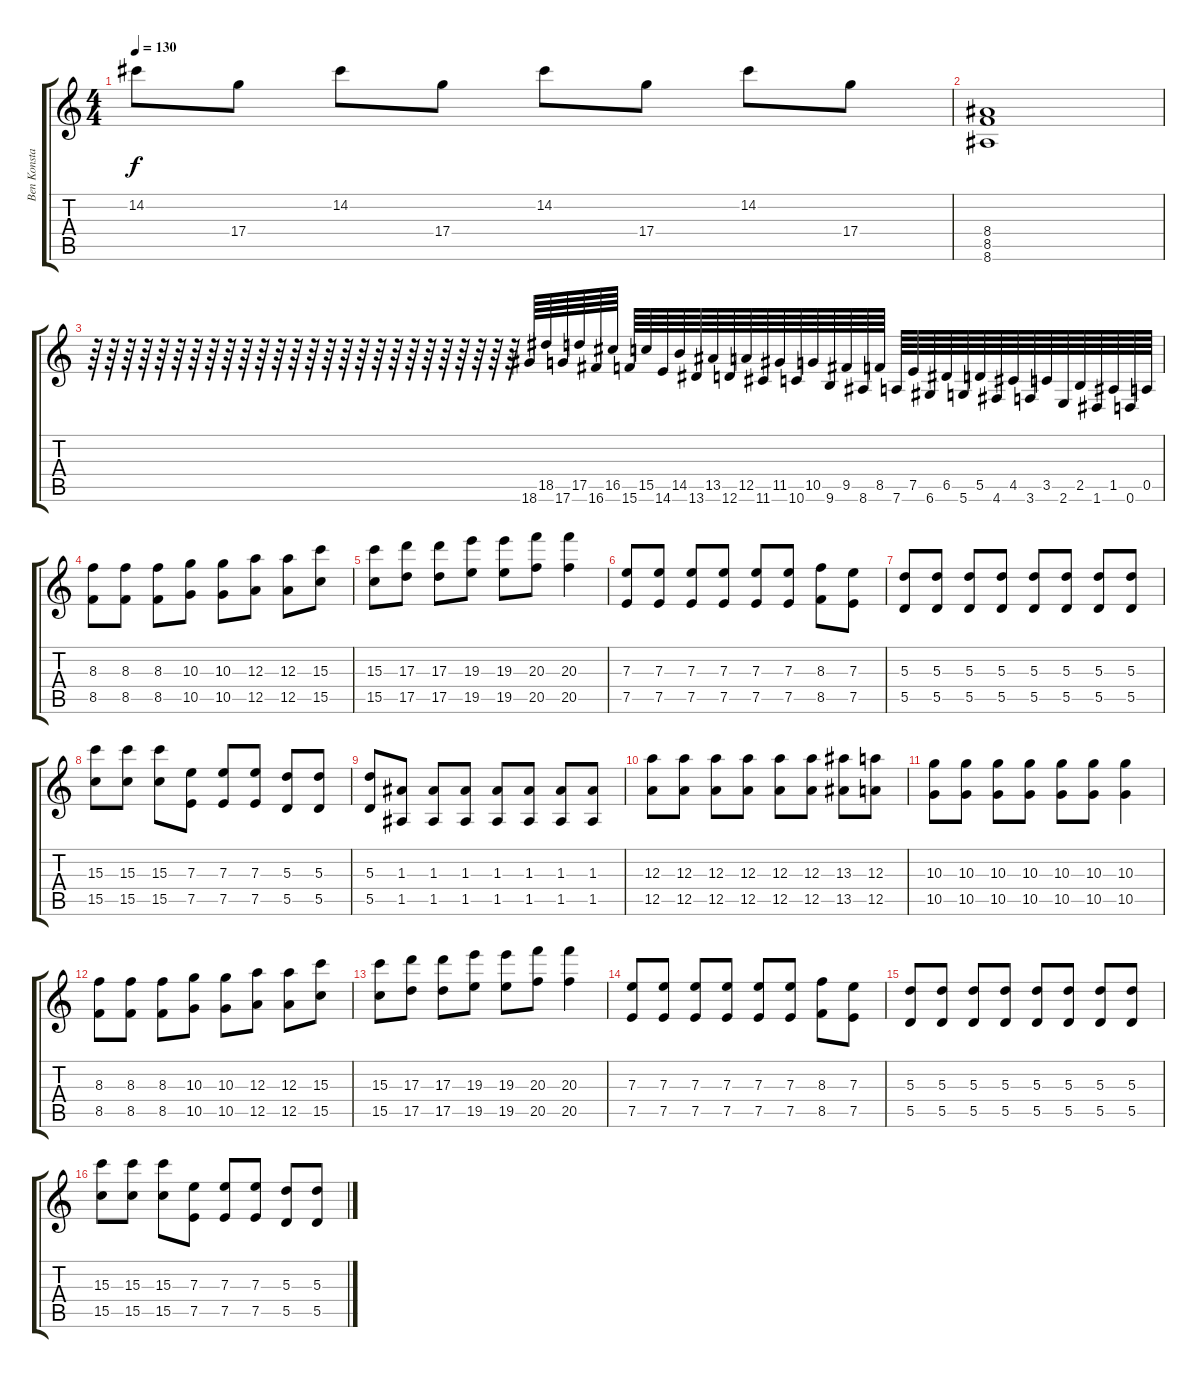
\track ("Ben Konstantinovic" "Ben Konsta") {instrument distortionguitar}
\staff {score tabs}
\tuning (E4 B3 A3 D3 A2 D2) {hide}
\ts (4 4)
\tempo 130
\clef g2
\ks c
14.2.8{dy f} 17.4.8 14.2.8 17.4.8 14.2.8 17.4.8 14.2.8 17.4.8 |
(8.4 8.5 8.6).1 |
r.64 r.64 r.64 r.64 r.64 r.64 r.64 r.64 r.64 r.64 r.64 r.64 r.64 r.64 r.64 r.64 r.64 r.64 r.64 r.64 r.64 r.64 r.64 r.64 r.64 r.64 18.6.64 18.5.64 17.6.64 17.5.64 16.6.64 16.5.64 15.6.64 15.5.64 14.6.64 14.5.64 13.6.64 13.5.64 12.6.64 12.5.64 11.6.64 11.5.64 10.6.64 10.5.64 9.6.64 9.5.64 8.6.64 8.5.64 7.6.64 7.5.64 6.6.64 6.5.64 5.6.64 5.5.64 4.6.64 4.5.64 3.6.64 3.5.64 2.6.64 2.5.64 1.6.64 1.5.64 0.6.64 0.5.64 |
(8.3 8.5).8 (8.3 8.5).8 (8.3 8.5).8 (10.3 10.5).8 (10.3 10.5).8 (12.3 12.5).8 (12.3 12.5).8 (15.3 15.5).8 |
(15.3 15.5).8 (17.3 17.5).8 (17.3 17.5).8 (19.3 19.5).8 (19.3 19.5).8 (20.3 20.5).8 (20.3 20.5).4 |
(7.3 7.5).8 (7.3 7.5).8 (7.3 7.5).8 (7.3 7.5).8 (7.3 7.5).8 (7.3 7.5).8 (8.3 8.5).8 (7.3 7.5).8 |
(5.3 5.5).8 (5.3 5.5).8 (5.3 5.5).8 (5.3 5.5).8 (5.3 5.5).8 (5.3 5.5).8 (5.3 5.5).8 (5.3 5.5).8 |
(15.3 15.5).8 (15.3 15.5).8 (15.3 15.5).8 (7.3 7.5).8 (7.3 7.5).8 (7.3 7.5).8 (5.3 5.5).8 (5.3 5.5).8 |
(5.3 5.5).8 (1.3 1.5).8 (1.3 1.5).8 (1.3 1.5).8 (1.3 1.5).8 (1.3 1.5).8 (1.3 1.5).8 (1.3 1.5).8 |
(12.3 12.5).8 (12.3 12.5).8 (12.3 12.5).8 (12.3 12.5).8 (12.3 12.5).8 (12.3 12.5).8 (13.3 13.5).8 (12.3 12.5).8 |
(10.3 10.5).8 (10.3 10.5).8 (10.3 10.5).8 (10.3 10.5).8 (10.3 10.5).8 (10.3 10.5).8 (10.3 10.5).4 |
(8.3 8.5).8 (8.3 8.5).8 (8.3 8.5).8 (10.3 10.5).8 (10.3 10.5).8 (12.3 12.5).8 (12.3 12.5).8 (15.3 15.5).8 |
(15.3 15.5).8 (17.3 17.5).8 (17.3 17.5).8 (19.3 19.5).8 (19.3 19.5).8 (20.3 20.5).8 (20.3 20.5).4 |
(7.3 7.5).8 (7.3 7.5).8 (7.3 7.5).8 (7.3 7.5).8 (7.3 7.5).8 (7.3 7.5).8 (8.3 8.5).8 (7.3 7.5).8 |
(5.3 5.5).8 (5.3 5.5).8 (5.3 5.5).8 (5.3 5.5).8 (5.3 5.5).8 (5.3 5.5).8 (5.3 5.5).8 (5.3 5.5).8 |
(15.3 15.5).8 (15.3 15.5).8 (15.3 15.5).8 (7.3 7.5).8 (7.3 7.5).8 (7.3 7.5).8 (5.3 5.5).8 (5.3 5.5).8
